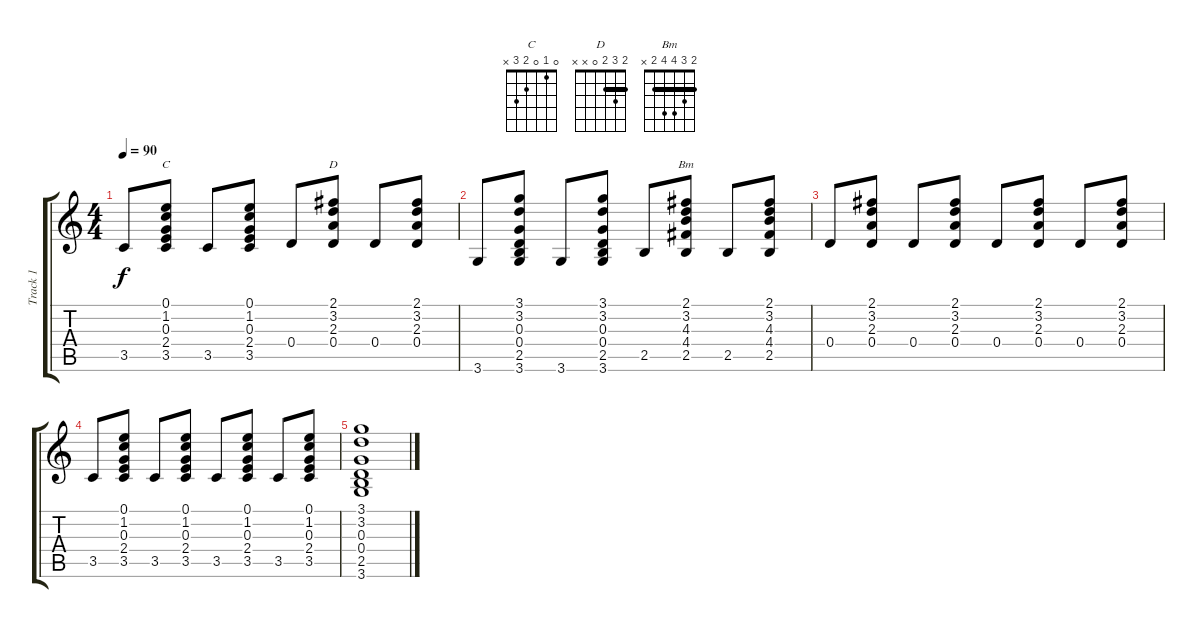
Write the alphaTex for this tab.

\track ("Track 1" "Track 1") {instrument acousticguitarsteel}
\staff {score tabs}
\tuning (E4 B3 G3 D3 A2 E2) {hide}
\chord ("C" 0 1 0 2 3 x)
\chord ("D" 2 3 2 0 x x) {barre 2}
\chord ("Bm" 2 3 4 4 2 x) {barre 2}
\ts (4 4)
\tempo 90
\clef g2
\ks c
3.5.8{dy f} (0.1 1.2 0.3 2.4 3.5).8{ch "C"} 3.5.8 (0.1 1.2 0.3 2.4 3.5).8 0.4.8 (2.1 3.2 2.3 0.4).8{ch "D"} 0.4.8 (2.1 3.2 2.3 0.4).8 |
3.6.8 (3.1 3.2 0.3 0.4 2.5 3.6).8 3.6.8 (3.1 3.2 0.3 0.4 2.5 3.6).8 2.5.8 (2.1 3.2 4.3 4.4 2.5).8{ch "Bm"} 2.5.8 (2.1 3.2 4.3 4.4 2.5).8 |
0.4.8 (2.1 3.2 2.3 0.4).8 0.4.8 (2.1 3.2 2.3 0.4).8 0.4.8 (2.1 3.2 2.3 0.4).8 0.4.8 (2.1 3.2 2.3 0.4).8 |
3.5.8 (0.1 1.2 0.3 2.4 3.5).8 3.5.8 (0.1 1.2 0.3 2.4 3.5).8 3.5.8 (0.1 1.2 0.3 2.4 3.5).8 3.5.8 (0.1 1.2 0.3 2.4 3.5).8 |
(3.1 3.2 0.3 0.4 2.5 3.6).1
